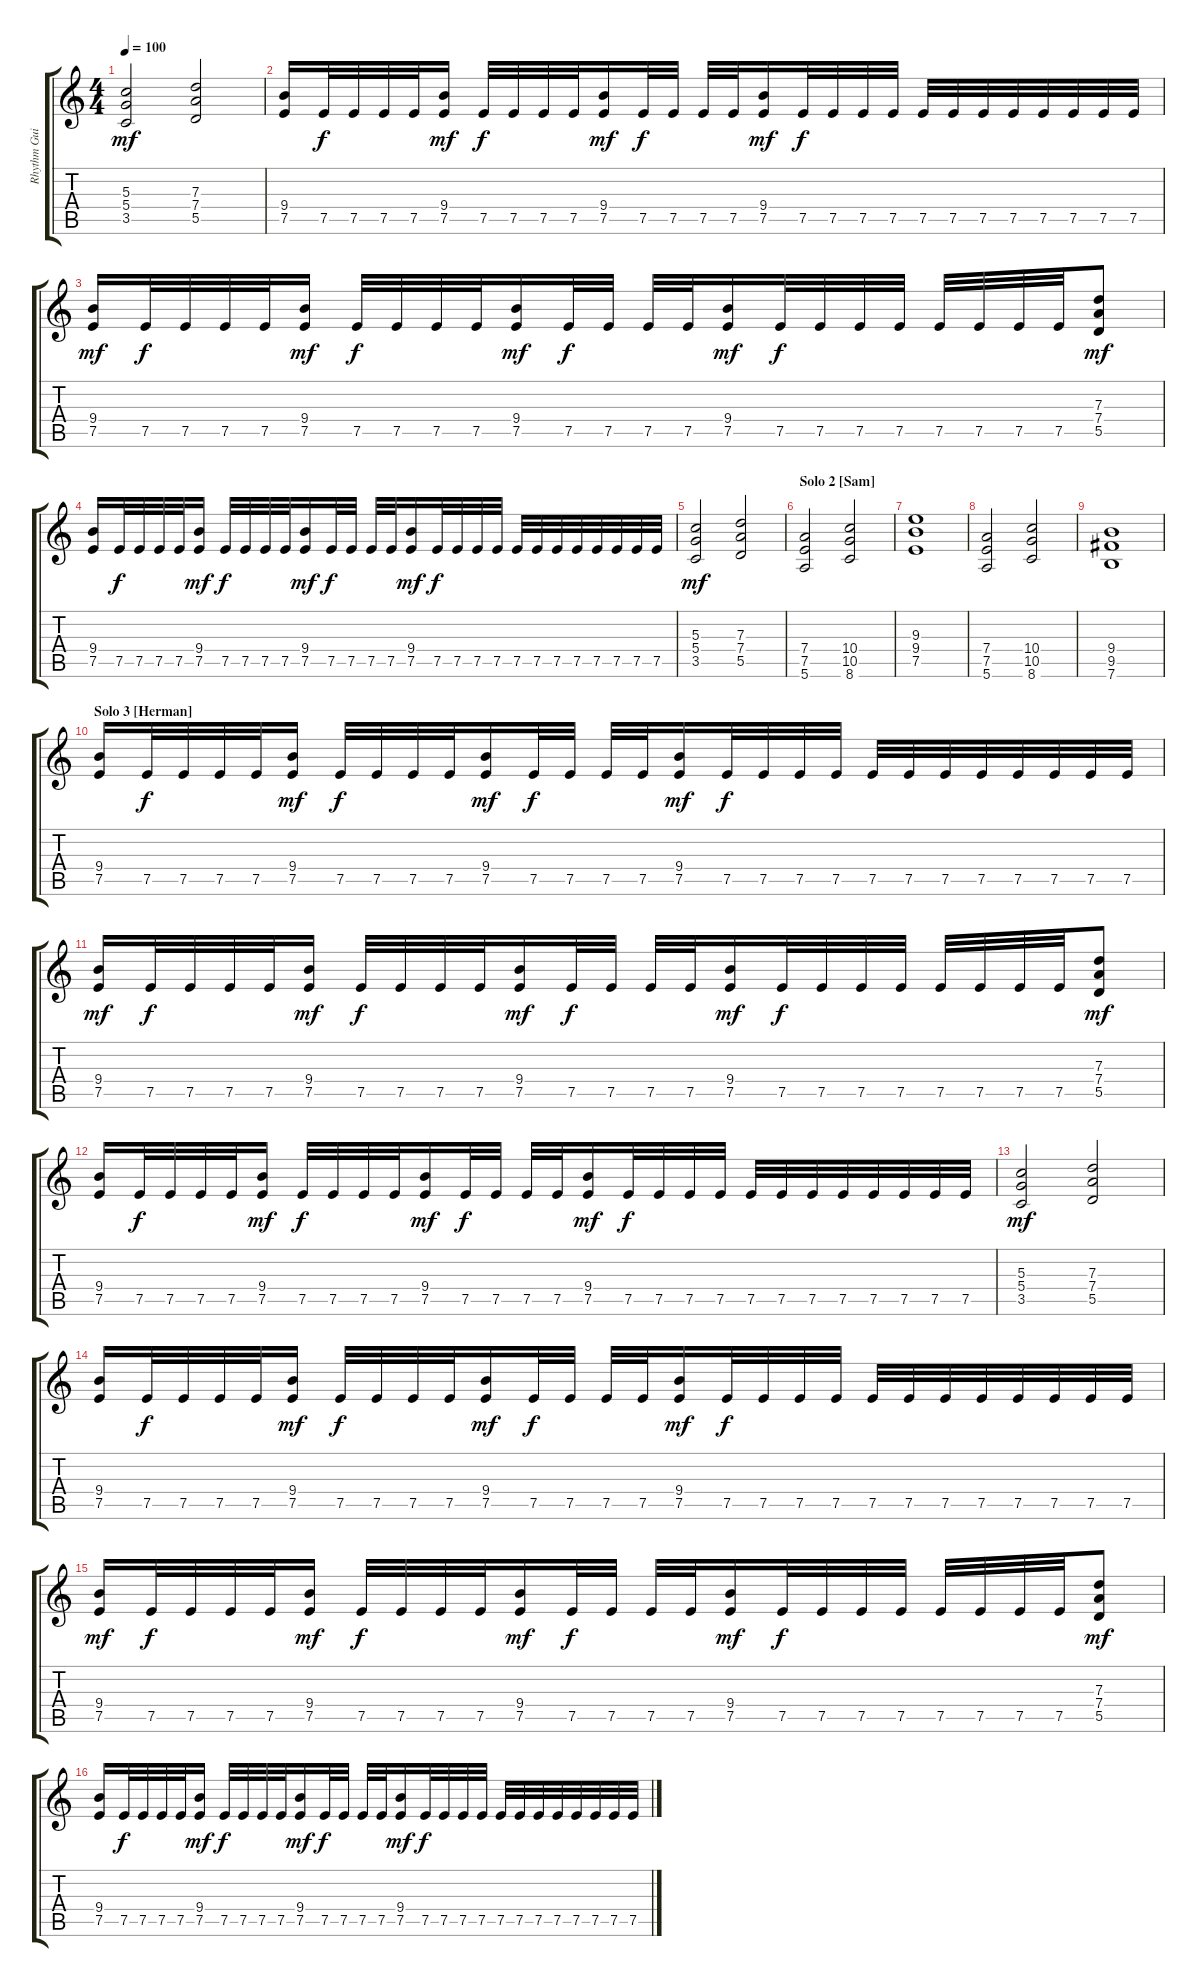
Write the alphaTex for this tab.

\track ("Rhythm Guitar 2" "Rhythm Gui") {instrument overdrivenguitar}
\staff {score tabs}
\tuning (E4 B3 G3 D3 A2 E2) {hide}
\ts (4 4)
\tempo 100
\clef g2
\ks c
(5.3 5.4 3.5).2{dy mf} (7.3 7.4 5.5).2 |
(9.4 7.5).16 7.5.32{dy f} 7.5.32 7.5.32 7.5.32 (9.4 7.5).16{dy mf} 7.5.32{dy f} 7.5.32 7.5.32 7.5.32 (9.4 7.5).16{dy mf} 7.5.32{dy f} 7.5.32 7.5.32 7.5.32 (9.4 7.5).16{dy mf} 7.5.32{dy f} 7.5.32 7.5.32 7.5.32 7.5.32 7.5.32 7.5.32 7.5.32 7.5.32 7.5.32 7.5.32 7.5.32 |
(9.4 7.5).16{dy mf} 7.5.32{dy f} 7.5.32 7.5.32 7.5.32 (9.4 7.5).16{dy mf} 7.5.32{dy f} 7.5.32 7.5.32 7.5.32 (9.4 7.5).16{dy mf} 7.5.32{dy f} 7.5.32 7.5.32 7.5.32 (9.4 7.5).16{dy mf} 7.5.32{dy f} 7.5.32 7.5.32 7.5.32 7.5.32 7.5.32 7.5.32 7.5.32 (7.3 7.4 5.5).8{dy mf} |
(9.4 7.5).16 7.5.32{dy f} 7.5.32 7.5.32 7.5.32 (9.4 7.5).16{dy mf} 7.5.32{dy f} 7.5.32 7.5.32 7.5.32 (9.4 7.5).16{dy mf} 7.5.32{dy f} 7.5.32 7.5.32 7.5.32 (9.4 7.5).16{dy mf} 7.5.32{dy f} 7.5.32 7.5.32 7.5.32 7.5.32 7.5.32 7.5.32 7.5.32 7.5.32 7.5.32 7.5.32 7.5.32 |
(5.3 5.4 3.5).2{dy mf} (7.3 7.4 5.5).2 |
\section ("" "Solo 2 [Sam]")
(7.4 7.5 5.6).2 (10.4 10.5 8.6).2 |
(9.3 9.4 7.5).1 |
(7.4 7.5 5.6).2 (10.4 10.5 8.6).2 |
(9.4 9.5 7.6).1 |
\section ("" "Solo 3 [Herman]")
(9.4 7.5).16 7.5.32{dy f} 7.5.32 7.5.32 7.5.32 (9.4 7.5).16{dy mf} 7.5.32{dy f} 7.5.32 7.5.32 7.5.32 (9.4 7.5).16{dy mf} 7.5.32{dy f} 7.5.32 7.5.32 7.5.32 (9.4 7.5).16{dy mf} 7.5.32{dy f} 7.5.32 7.5.32 7.5.32 7.5.32 7.5.32 7.5.32 7.5.32 7.5.32 7.5.32 7.5.32 7.5.32 |
(9.4 7.5).16{dy mf} 7.5.32{dy f} 7.5.32 7.5.32 7.5.32 (9.4 7.5).16{dy mf} 7.5.32{dy f} 7.5.32 7.5.32 7.5.32 (9.4 7.5).16{dy mf} 7.5.32{dy f} 7.5.32 7.5.32 7.5.32 (9.4 7.5).16{dy mf} 7.5.32{dy f} 7.5.32 7.5.32 7.5.32 7.5.32 7.5.32 7.5.32 7.5.32 (7.3 7.4 5.5).8{dy mf} |
(9.4 7.5).16 7.5.32{dy f} 7.5.32 7.5.32 7.5.32 (9.4 7.5).16{dy mf} 7.5.32{dy f} 7.5.32 7.5.32 7.5.32 (9.4 7.5).16{dy mf} 7.5.32{dy f} 7.5.32 7.5.32 7.5.32 (9.4 7.5).16{dy mf} 7.5.32{dy f} 7.5.32 7.5.32 7.5.32 7.5.32 7.5.32 7.5.32 7.5.32 7.5.32 7.5.32 7.5.32 7.5.32 |
(5.3 5.4 3.5).2{dy mf} (7.3 7.4 5.5).2 |
(9.4 7.5).16 7.5.32{dy f} 7.5.32 7.5.32 7.5.32 (9.4 7.5).16{dy mf} 7.5.32{dy f} 7.5.32 7.5.32 7.5.32 (9.4 7.5).16{dy mf} 7.5.32{dy f} 7.5.32 7.5.32 7.5.32 (9.4 7.5).16{dy mf} 7.5.32{dy f} 7.5.32 7.5.32 7.5.32 7.5.32 7.5.32 7.5.32 7.5.32 7.5.32 7.5.32 7.5.32 7.5.32 |
(9.4 7.5).16{dy mf} 7.5.32{dy f} 7.5.32 7.5.32 7.5.32 (9.4 7.5).16{dy mf} 7.5.32{dy f} 7.5.32 7.5.32 7.5.32 (9.4 7.5).16{dy mf} 7.5.32{dy f} 7.5.32 7.5.32 7.5.32 (9.4 7.5).16{dy mf} 7.5.32{dy f} 7.5.32 7.5.32 7.5.32 7.5.32 7.5.32 7.5.32 7.5.32 (7.3 7.4 5.5).8{dy mf} |
(9.4 7.5).16 7.5.32{dy f} 7.5.32 7.5.32 7.5.32 (9.4 7.5).16{dy mf} 7.5.32{dy f} 7.5.32 7.5.32 7.5.32 (9.4 7.5).16{dy mf} 7.5.32{dy f} 7.5.32 7.5.32 7.5.32 (9.4 7.5).16{dy mf} 7.5.32{dy f} 7.5.32 7.5.32 7.5.32 7.5.32 7.5.32 7.5.32 7.5.32 7.5.32 7.5.32 7.5.32 7.5.32
